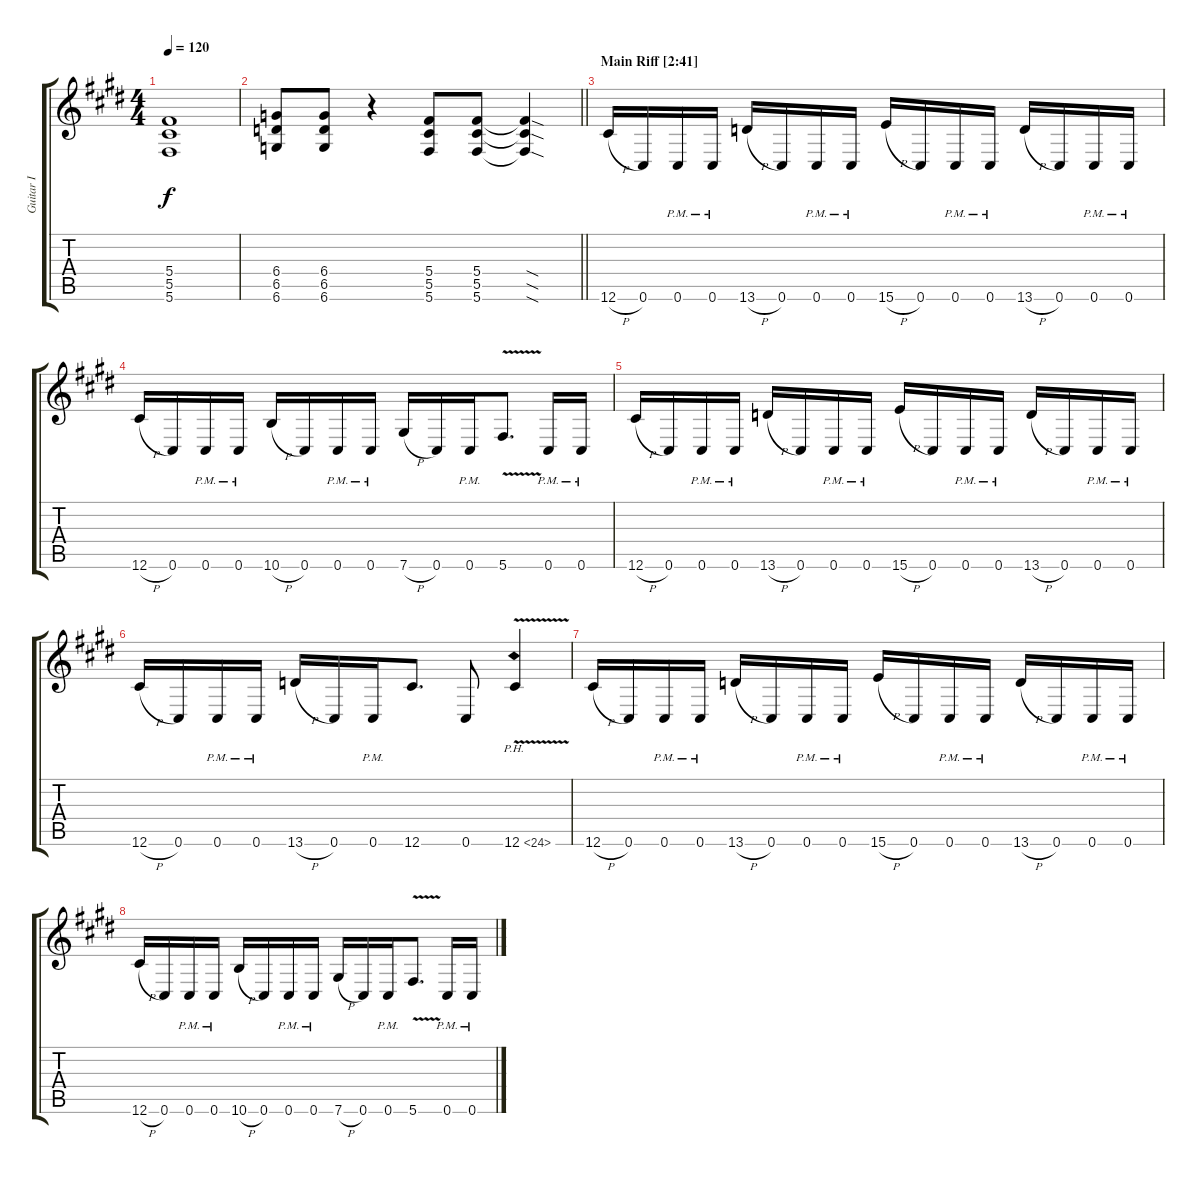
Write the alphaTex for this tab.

\track ("Guitar I" "Guitar I") {instrument distortionguitar}
\staff {score tabs}
\tuning (Eb4 Bb3 Gb3 Db3 Ab2 Db2) {hide}
\ts (4 4)
\tempo 120
\clef g2
\ks c#minor
(5.4 5.5 5.6).1{dy f} |
\barLineRight lightlight
(6.4 6.5 6.6).8 (6.4 6.5 6.6).8 r.4 (5.4 5.5 5.6).8 (5.4 5.5 5.6).8 (5.4{sod t} 5.5{sod t} 5.6{sod t}).4 |
\section ("" "Main Riff [2:41]")
12.6{h}.16 0.6.16 0.6{pm}.16 0.6{pm}.16 13.6{h}.16 0.6.16 0.6{pm}.16 0.6{pm}.16 15.6{h}.16 0.6.16 0.6{pm}.16 0.6{pm}.16 13.6{h}.16 0.6.16 0.6{pm}.16 0.6{pm}.16 |
12.6{h}.16 0.6.16 0.6{pm}.16 0.6{pm}.16 10.6{h}.16 0.6.16 0.6{pm}.16 0.6{pm}.16 7.6{h}.16 0.6.16 0.6{pm}.16 5.6{v}.8{d} 0.6{pm}.16 0.6{pm}.16 |
12.6{h}.16 0.6.16 0.6{pm}.16 0.6{pm}.16 13.6{h}.16 0.6.16 0.6{pm}.16 0.6{pm}.16 15.6{h}.16 0.6.16 0.6{pm}.16 0.6{pm}.16 13.6{h}.16 0.6.16 0.6{pm}.16 0.6{pm}.16 |
12.6{h}.16 0.6.16 0.6{pm}.16 0.6{pm}.16 13.6{h}.16 0.6.16 0.6{pm}.16 12.6.8{d} 0.6.8 12.6{ph 12 v}.4 |
12.6{h}.16 0.6.16 0.6{pm}.16 0.6{pm}.16 13.6{h}.16 0.6.16 0.6{pm}.16 0.6{pm}.16 15.6{h}.16 0.6.16 0.6{pm}.16 0.6{pm}.16 13.6{h}.16 0.6.16 0.6{pm}.16 0.6{pm}.16 |
12.6{h}.16 0.6.16 0.6{pm}.16 0.6{pm}.16 10.6{h}.16 0.6.16 0.6{pm}.16 0.6{pm}.16 7.6{h}.16 0.6.16 0.6{pm}.16 5.6{v}.8{d} 0.6{pm}.16 0.6{pm}.16
